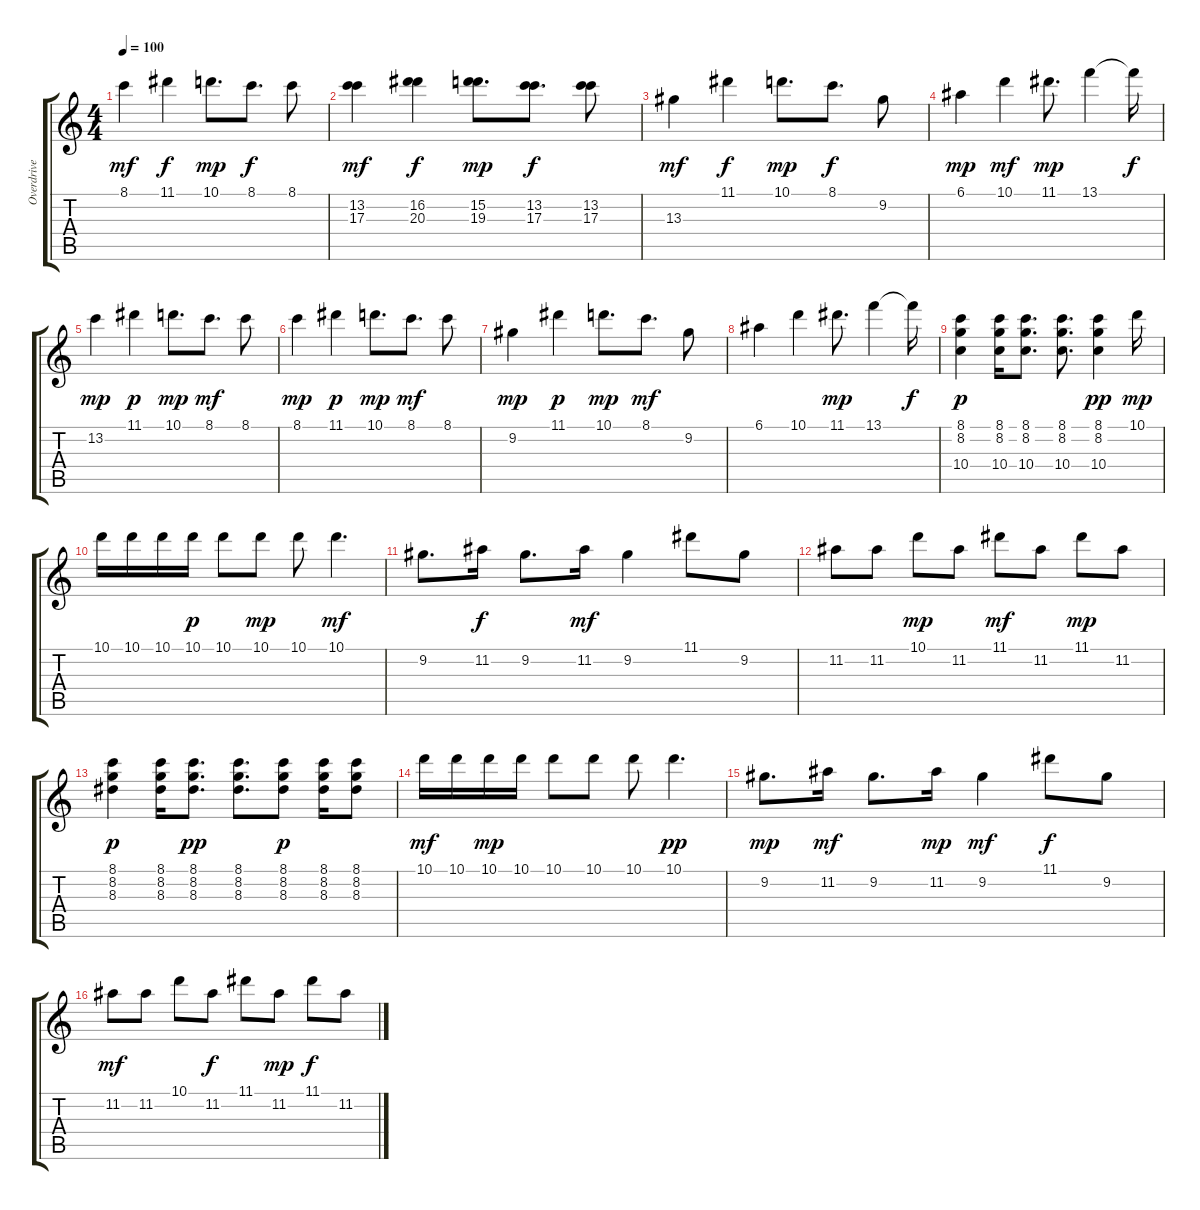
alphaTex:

\track ("Overdrive Guitar" "Overdrive ") {instrument overdrivenguitar}
\staff {score tabs}
\tuning (E4 B3 G3 D3 A2 E2) {hide}
\ts (4 4)
\tempo 100
\clef g2
\ks c
8.1.4{dy mf} 11.1.4{dy f} 10.1.8{d dy mp} 8.1.8{d dy f} 8.1.8 |
(13.2 17.3).4{dy mf} (16.2 20.3).4{dy f} (15.2 19.3).8{d dy mp} (13.2 17.3).8{d dy f} (13.2 17.3).8 |
13.3.4{dy mf} 11.1.4{dy f} 10.1.8{d dy mp} 8.1.8{d dy f} 9.2.8 |
6.1.4{dy mp} 10.1.4{dy mf} 11.1.8{d dy mp} 13.1.4 13.1{t}.16{dy f} |
13.2.4{dy mp} 11.1.4{dy p} 10.1.8{d dy mp} 8.1.8{d dy mf} 8.1.8 |
8.1.4{dy mp} 11.1.4{dy p} 10.1.8{d dy mp} 8.1.8{d dy mf} 8.1.8 |
9.2.4{dy mp} 11.1.4{dy p} 10.1.8{d dy mp} 8.1.8{d dy mf} 9.2.8 |
6.1.4 10.1.4 11.1.8{d dy mp} 13.1.4 13.1{t}.16{dy f} |
(8.1 8.2 10.4).4{dy p} (8.1 8.2 10.4).16 (8.1 8.2 10.4).8{d} (8.1 8.2 10.4).8{d} (8.1 8.2 10.4).4{dy pp} 10.1.16{dy mp} |
10.1.16 10.1.16 10.1.16 10.1.16{dy p} 10.1.8 10.1.8{dy mp} 10.1.8 10.1.4{d dy mf} |
9.2.8{d} 11.2.16{dy f} 9.2.8{d} 11.2.16{dy mf} 9.2.4 11.1.8 9.2.8 |
11.2.8 11.2.8 10.1.8{dy mp} 11.2.8 11.1.8{dy mf} 11.2.8 11.1.8{dy mp} 11.2.8 |
(8.1 8.2 8.3).4{dy p} (8.1 8.2 8.3).16 (8.1 8.2 8.3).8{d dy pp} (8.1 8.2 8.3).8{d} (8.1 8.2 8.3).8{dy p} (8.1 8.2 8.3).16 (8.1 8.2 8.3).8 |
10.1.16{dy mf} 10.1.16 10.1.16{dy mp} 10.1.16 10.1.8 10.1.8 10.1.8 10.1.4{d dy pp} |
9.2.8{d dy mp} 11.2.16{dy mf} 9.2.8{d} 11.2.16{dy mp} 9.2.4{dy mf} 11.1.8{dy f} 9.2.8 |
11.2.8{dy mf} 11.2.8 10.1.8 11.2.8{dy f} 11.1.8 11.2.8{dy mp} 11.1.8{dy f} 11.2.8
